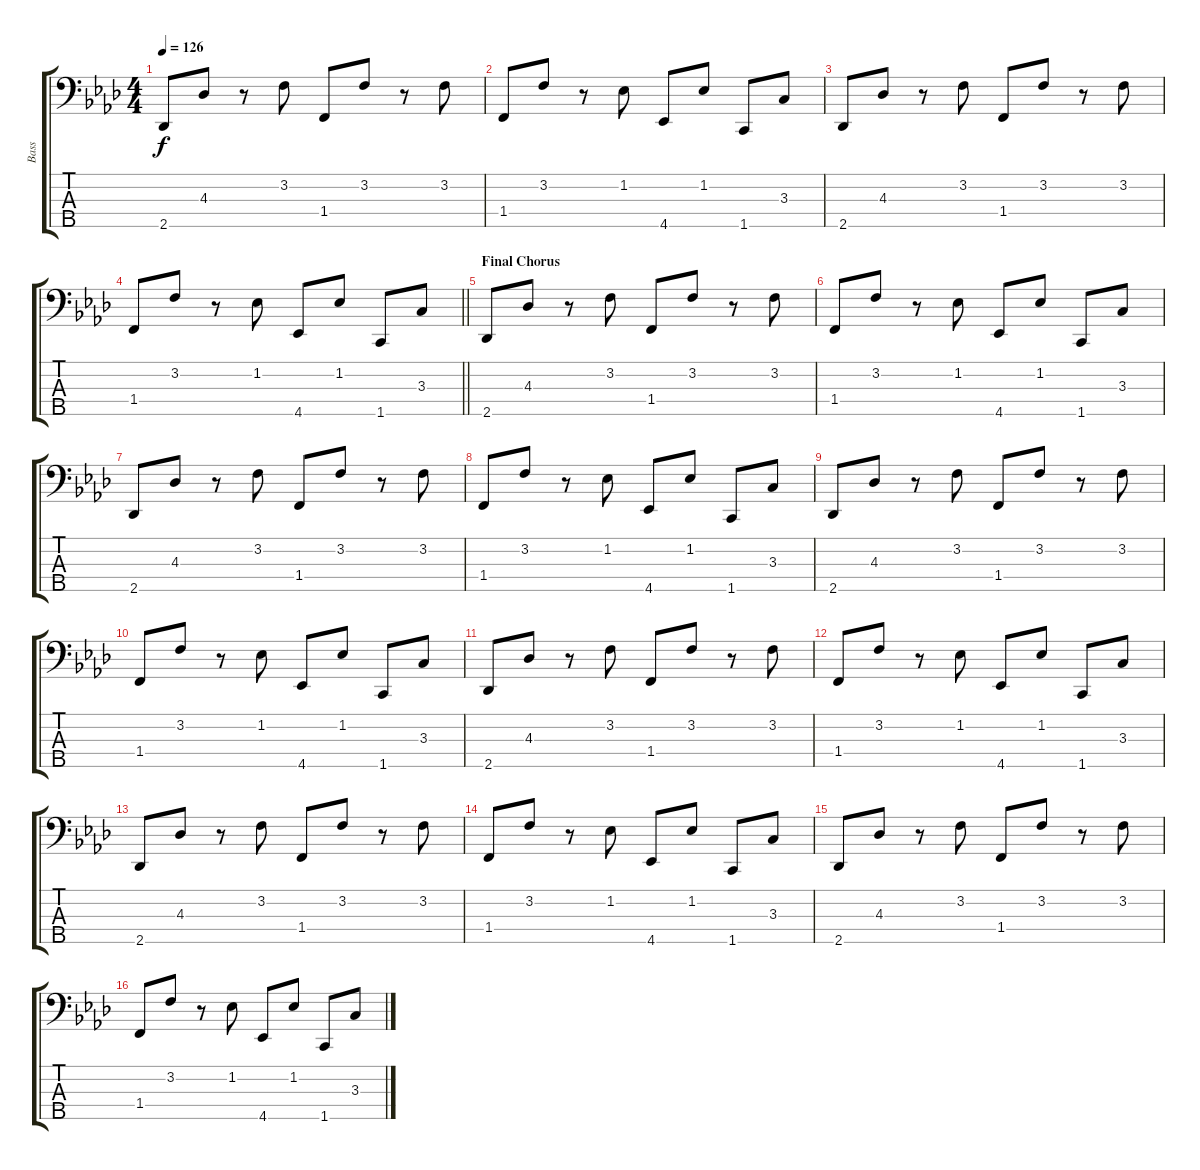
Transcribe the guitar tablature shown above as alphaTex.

\track ("Bass" "Bass") {instrument electricbassfinger}
\staff {score tabs}
\tuning (G2 D2 A1 E1 B0) {hide}
\ts (4 4)
\tempo 126
\clef f4
\ks ab
2.5.8{dy f} 4.3.8 r.8 3.2.8 1.4.8 3.2.8 r.8 3.2.8 |
1.4.8 3.2.8 r.8 1.2.8 4.5.8 1.2.8 1.5.8 3.3.8 |
2.5.8 4.3.8 r.8 3.2.8 1.4.8 3.2.8 r.8 3.2.8 |
\barLineRight lightlight
1.4.8 3.2.8 r.8 1.2.8 4.5.8 1.2.8 1.5.8 3.3.8 |
\section ("" "Final Chorus")
2.5.8 4.3.8 r.8 3.2.8 1.4.8 3.2.8 r.8 3.2.8 |
1.4.8 3.2.8 r.8 1.2.8 4.5.8 1.2.8 1.5.8 3.3.8 |
2.5.8 4.3.8 r.8 3.2.8 1.4.8 3.2.8 r.8 3.2.8 |
1.4.8 3.2.8 r.8 1.2.8 4.5.8 1.2.8 1.5.8 3.3.8 |
2.5.8 4.3.8 r.8 3.2.8 1.4.8 3.2.8 r.8 3.2.8 |
1.4.8 3.2.8 r.8 1.2.8 4.5.8 1.2.8 1.5.8 3.3.8 |
2.5.8 4.3.8 r.8 3.2.8 1.4.8 3.2.8 r.8 3.2.8 |
1.4.8 3.2.8 r.8 1.2.8 4.5.8 1.2.8 1.5.8 3.3.8 |
2.5.8 4.3.8 r.8 3.2.8 1.4.8 3.2.8 r.8 3.2.8 |
1.4.8 3.2.8 r.8 1.2.8 4.5.8 1.2.8 1.5.8 3.3.8 |
2.5.8 4.3.8 r.8 3.2.8 1.4.8 3.2.8 r.8 3.2.8 |
1.4.8 3.2.8 r.8 1.2.8 4.5.8 1.2.8 1.5.8 3.3.8
